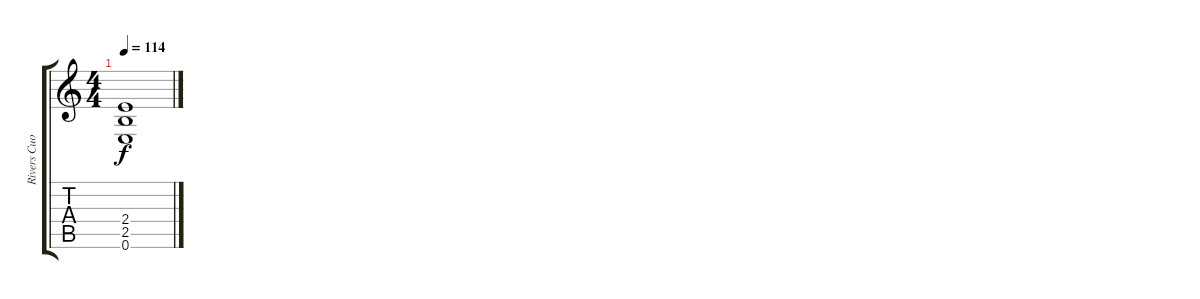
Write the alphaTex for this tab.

\track ("Rivers Cuomo - Guitar" "Rivers Cuo") {instrument electricguitarclean}
\staff {score tabs}
\tuning (E4 B3 G3 D3 A2 E2) {hide}
\ts (4 4)
\tempo 114
\clef g2
\ks c
(2.4 2.5 0.6).1{dy f}
